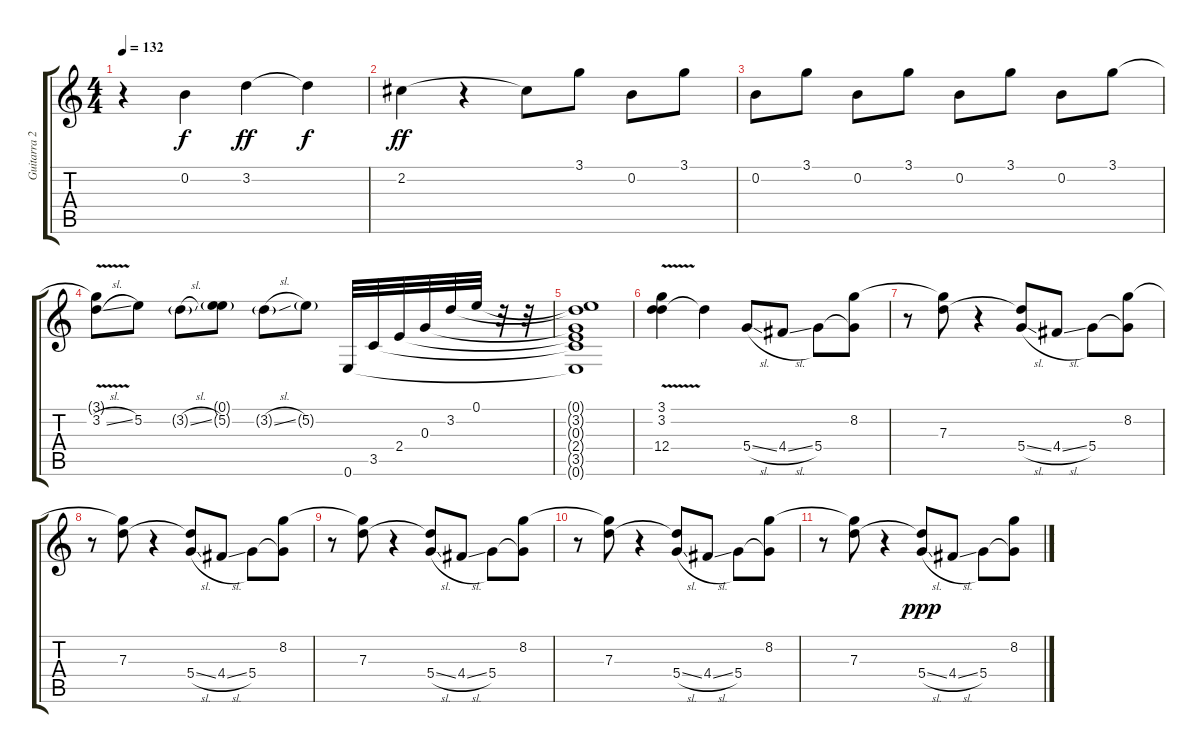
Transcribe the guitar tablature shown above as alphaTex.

\track ("Guitarra 2" "Guitarra 2") {instrument electricguitarjazz}
\staff {score tabs}
\tuning (E4 B3 G3 D3 A2 E2) {hide}
\ts (4 4)
\tempo 132
\clef g2
\ks c
r.4{dy ff} 0.2{t}.4{dy f} 3.2.4{dy ff} 3.2{t}.4{dy f} |
2.2.4{dy ff} r.4 2.2{t}.8 3.1.8 0.2.8 3.1.8 |
0.2.8 3.1.8 0.2.8 3.1.8 0.2.8 3.1.8 0.2.8 3.1.8 |
(3.1{t} 3.2{v sl}).8 5.2.8 3.2{sl g}.8 (0.1{g} 5.2{g}).8 3.2{sl g}.8 5.2{g}.8 0.6.32 3.5.32 2.4.32 0.3.32 3.2.32 0.1.32 r.32 r.32 |
(0.1{t} 3.2{t} 0.3{t} 2.4{t} 3.5{t} 0.6{t}).1 |
(3.1 3.2{v} 12.4).4 12.4{t}.4 5.4{sl}.8 4.4{sl}.8 5.4.8 (8.2 5.4{t}).8 |
r.8 (8.2{t} 7.3).8 r.4 (7.3{t} 5.4{sl}).8 4.4{sl}.8 5.4.8 (8.2 5.4{t}).8 |
r.8 (8.2{t} 7.3).8 r.4 (7.3{t} 5.4{sl}).8 4.4{sl}.8 5.4.8 (8.2 5.4{t}).8 |
r.8 (8.2{t} 7.3).8 r.4 (7.3{t} 5.4{sl}).8 4.4{sl}.8 5.4.8 (8.2 5.4{t}).8 |
r.8 (8.2{t} 7.3).8 r.4 (7.3{t} 5.4{sl}).8 4.4{sl}.8 5.4.8 (8.2 5.4{t}).8 |
r.8 (8.2{t} 7.3).8 r.4 (7.3{t} 5.4{sl}).8{dy ppp} 4.4{sl}.8 5.4.8 (8.2 5.4{t}).8
